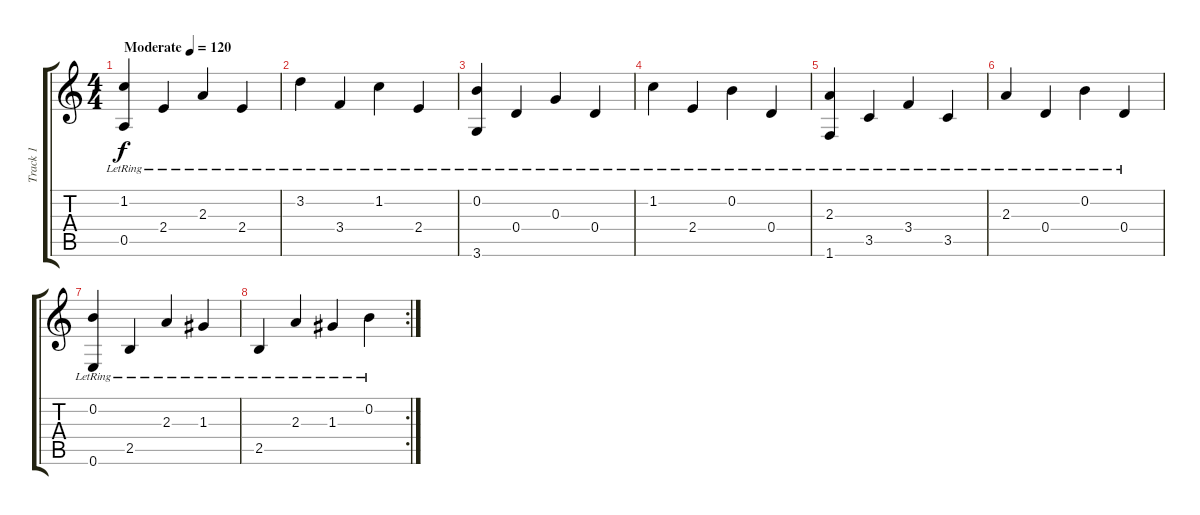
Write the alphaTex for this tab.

\track ("Track 1" "Track 1") {instrument acousticguitarsteel}
\staff {score tabs}
\tuning (E4 B3 G3 D3 A2 E2) {hide}
\ts (4 4)
\tempo (120 "Moderate")
\clef g2
\ks c
(1.2{lr} 0.5{lr}).4{dy f instrument acousticguitarsteel} 2.4{lr}.4 2.3{lr}.4 2.4{lr}.4 |
3.2{lr}.4 3.4{lr}.4 1.2{lr}.4 2.4{lr}.4 |
(0.2{lr} 3.6{lr}).4 0.4{lr}.4 0.3{lr}.4 0.4{lr}.4 |
1.2{lr}.4 2.4{lr}.4 0.2{lr}.4 0.4{lr}.4 |
(2.3{lr} 1.6{lr}).4 3.5{lr}.4 3.4{lr}.4 3.5{lr}.4 |
2.3{lr}.4 0.4{lr}.4 0.2{lr}.4 0.4{lr}.4 |
(0.2{lr} 0.6{lr}).4 2.5{lr}.4 2.3{lr}.4 1.3{lr}.4 |
\rc 2
2.5{lr}.4 2.3{lr}.4 1.3{lr}.4 0.2{lr}.4
